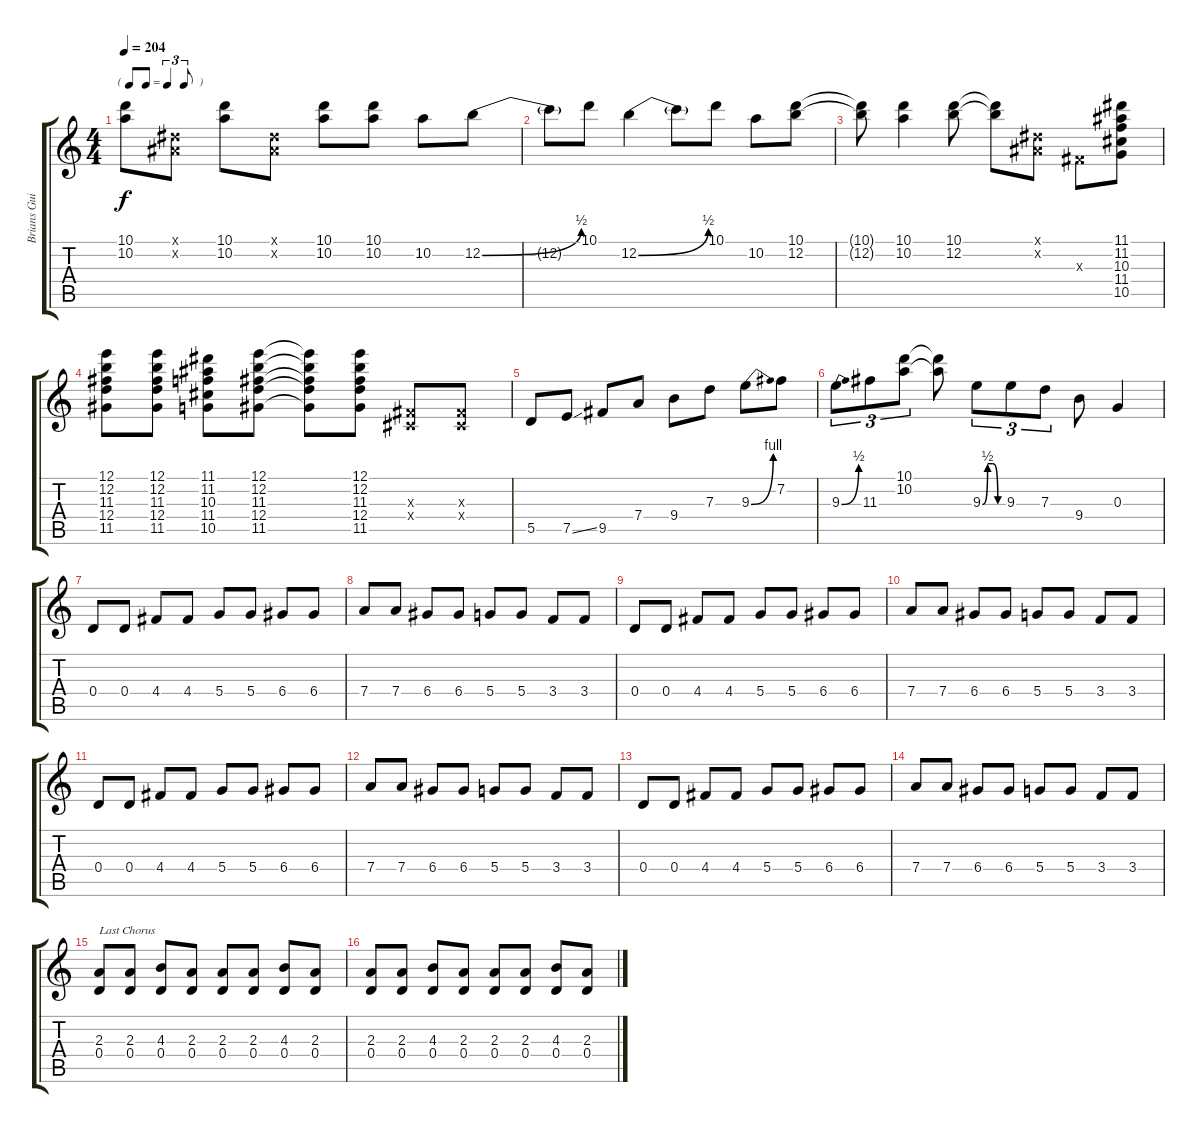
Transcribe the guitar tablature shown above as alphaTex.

\track ("Brians Guitar" "Brians Gui") {instrument overdrivenguitar}
\staff {score tabs}
\tuning (E4 B3 G3 D3 A2 E2) {hide}
\ts (4 4)
\tf triplet8th
\tempo 204
\clef g2
\ks c
(10.1 10.2).8{dy f} (-1.1{x} -1.2{x}).8 (10.1 10.2).8 (-1.1{x} -1.2{x}).8 (10.1 10.2).8 (10.1 10.2).8 10.2.8 12.2{be (bend 0 0 60 2)}.8 |
12.2{t}.8 10.1.8 12.2{be (bend 0 0 60 2)}.4 12.2{t}.8 10.1.8 10.2.8 (10.1 12.2).8 |
(10.1{t} 12.2{t}).8 (10.1 10.2).4 (10.1 12.2).8 (10.1{t} 12.2{t}).8 (-1.1{x} -1.2{x}).8 -1.3{x}.8 (11.1 11.2 10.3 11.4 10.5).8 |
(12.1 12.2 11.3 12.4 11.5).8 (12.1 12.2 11.3 12.4 11.5).8 (11.1 11.2 10.3 11.4 10.5).8 (12.1 12.2 11.3 12.4 11.5).8 (12.1{t} 12.2{t} 11.3{t} 12.4{t} 11.5{t}).8 (12.1 12.2 11.3 12.4 11.5).8 (-1.3{x} -1.4{x}).8 (-1.3{x} -1.4{x}).8 |
5.5.8 7.5{ss}.8 9.5.8 7.4.8 9.4.8 7.3.8 9.3{be (bend 0 0 60 4)}.8 7.2.8 |
9.3{be (bend 0 0 60 2)}.8{tu (3 2)} 11.3.8{tu (3 2)} (10.1 10.2).8{tu (3 2)} (10.1{t} 10.2{t}).8 9.3{be (custom 0 0 15 2 30 2 45 0 60 0)}.8{tu (3 2)} 9.3.8{tu (3 2)} 7.3.8{tu (3 2)} 9.4.8 0.3.4 |
0.4.8 0.4.8 4.4.8 4.4.8 5.4.8 5.4.8 6.4.8 6.4.8 |
7.4.8 7.4.8 6.4.8 6.4.8 5.4.8 5.4.8 3.4.8 3.4.8 |
0.4.8 0.4.8 4.4.8 4.4.8 5.4.8 5.4.8 6.4.8 6.4.8 |
7.4.8 7.4.8 6.4.8 6.4.8 5.4.8 5.4.8 3.4.8 3.4.8 |
0.4.8 0.4.8 4.4.8 4.4.8 5.4.8 5.4.8 6.4.8 6.4.8 |
7.4.8 7.4.8 6.4.8 6.4.8 5.4.8 5.4.8 3.4.8 3.4.8 |
0.4.8 0.4.8 4.4.8 4.4.8 5.4.8 5.4.8 6.4.8 6.4.8 |
7.4.8 7.4.8 6.4.8 6.4.8 5.4.8 5.4.8 3.4.8 3.4.8 |
(2.3 0.4).8{txt "Last Chorus"} (2.3 0.4).8 (4.3 0.4).8 (2.3 0.4).8 (2.3 0.4).8 (2.3 0.4).8 (4.3 0.4).8 (2.3 0.4).8 |
(2.3 0.4).8 (2.3 0.4).8 (4.3 0.4).8 (2.3 0.4).8 (2.3 0.4).8 (2.3 0.4).8 (4.3 0.4).8 (2.3 0.4).8
